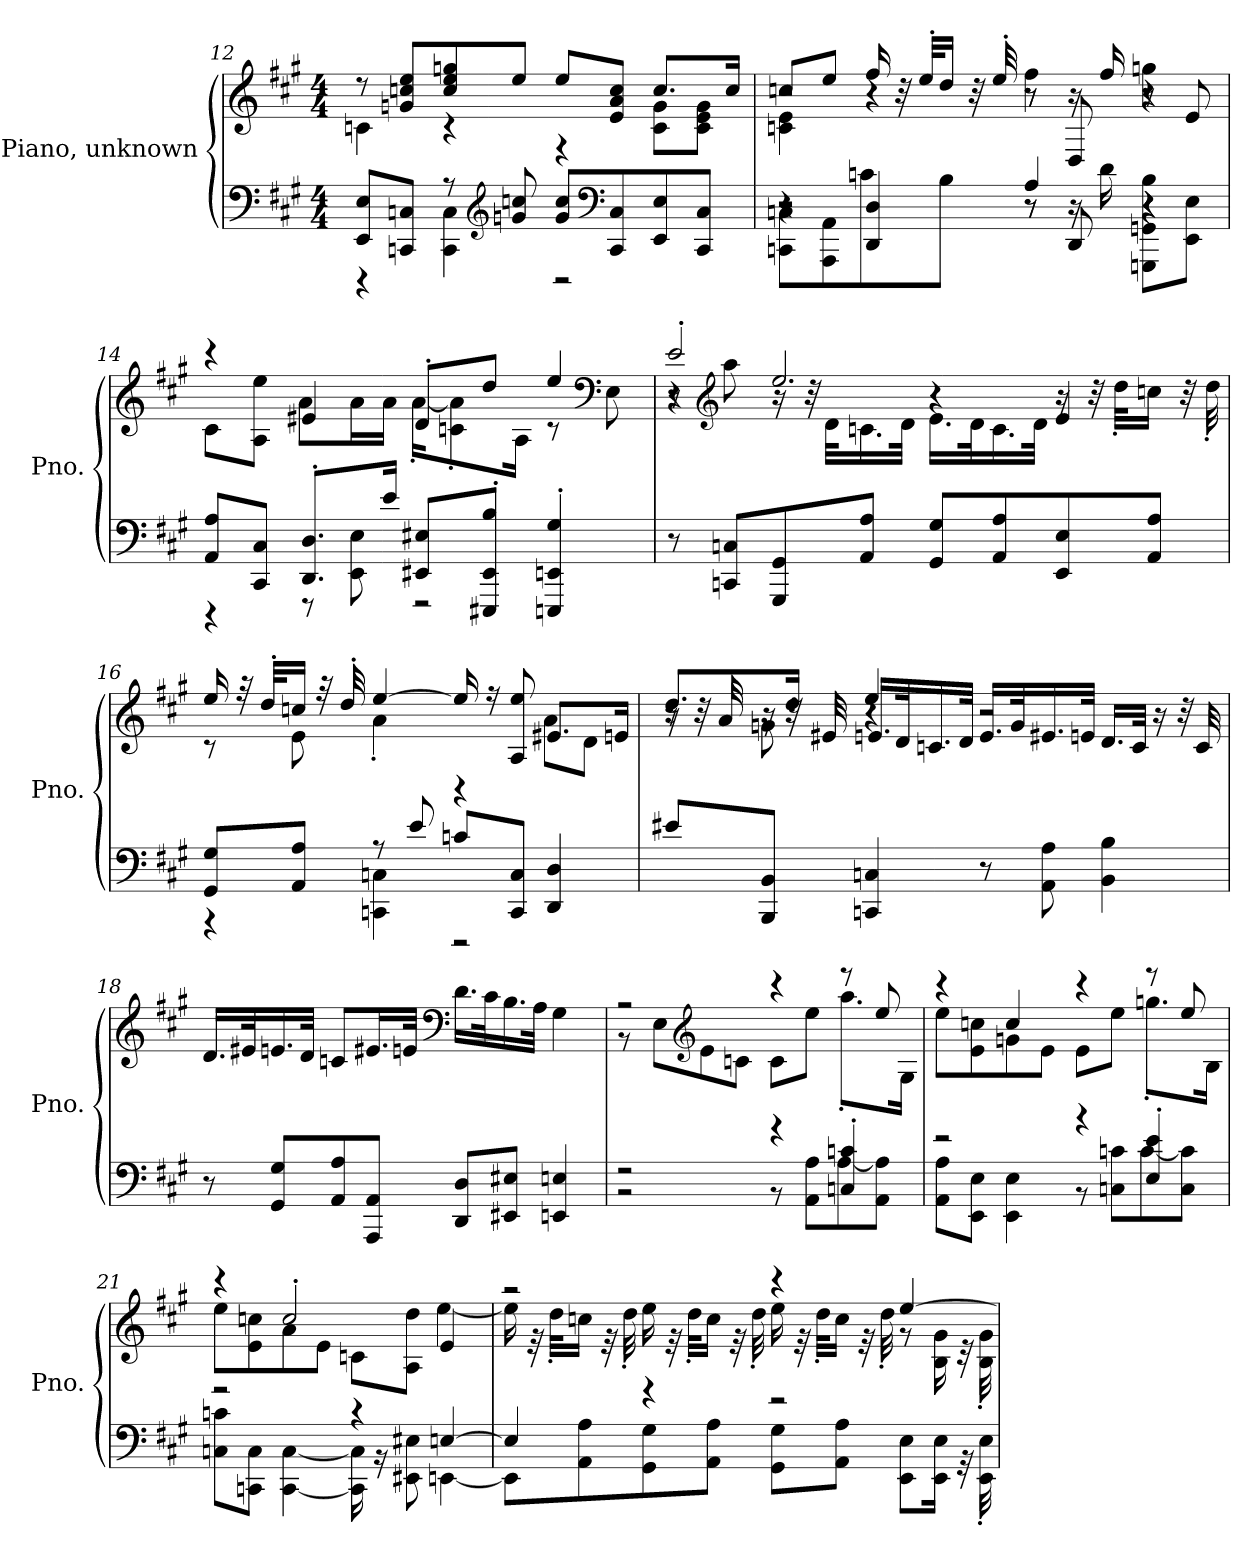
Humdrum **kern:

**kern	**kern
*part1	*part1
*staff2	*staff1
*I"Piano, unknown	*
*I'Pno.	*
!!LO:LB:g=z
*clefF4	*clefG2
*k[f#c#g#]	*k[f#c#g#]
*M4/4	*M4/4
=12	=12
*^	*^
8EE/ 8E/L	4r	8r	4cn\
8CCn/ 8Cn/J	.	8gn/ 8ccn/ 8ee/L	.
8r	4CC\ 4C\	8cc/ 8ee/ 8ggn/	4r
*clefG2	*	*	*
8gn/ 8ccn/	.	8ee/J	.
8g/ 8cc/L	2r	8ee/L	4r
*clefF4	*	*	*
8CC/ 8C/	.	8e/ 8a/ 8cc/J	.
8EE/ 8E/	.	8.cc/L	8c\ 8g\L
8CC/ 8C/J	.	.	8c\ 8e\ 8g\J
.	.	16cc/Jk	.
=13	=13	=13	=13
*	*^	*	*^
4r	8CCn\ 8Cn\L	2r	8ccn/L	4cn\ 4e\	2r
.	8AAA\ 8AA\	.	8ee/J	.	.
4DD/ 4D/	8cn\	.	16ff#/	4r	.
.	.	.	32r	.	.
.	.	.	32ee'/KLL	.	.
.	8B\J	.	16dd/JJ	.	.
.	.	.	32r	.	.
.	.	.	32ee'/	.	.
4A/	8r	8r	8r	4ff#\	8r
.	16r	8DD/	16r	.	8D/
.	16d\	.	16ff#/	.	.
4r	8GGGn\ 8GGn\ 8B\L	4r	8r	4ggn\	4r
.	8EE\ 8E\J	.	8e/	.	.
*	*v	*v	*	*	*
*	*	*	*v	*v
!!LO:PB:g=z
=14	=14	=14	=14
8AA/ 8A/L	4r	4r	8c#\L
8CC#/ 8C#/J	.	.	8A\ 8ee\J
8.DD/' 8.D/'L	8r	4e#X/	8a\L
.	8EE\ 8E\	.	16a\L
16e/Jk	.	.	16a\JJ
8EE#X/ 8E#X/L	2r	8d'/L	[16a'\KL
.	.	.	8cn\' 8a\]'
8EEE#X/' 8EE#/' 8B/'J	.	8dd/J	.
.	.	.	16A\Jk
4EEEn/' 4EEn/' 4G#/'	.	4ee/	8r
*	*	*clefF4	*
.	.	.	8E\
*v	*v	*	*
=15	=15	=15
*	*	*^
8r	4r	8r	2e'/
*	*clefG2	*	*
8CCn/ 8Cn/L	.	8aa\	.
8GGG#/ 8GG#/	2.ee/	16r	.
.	.	32r	.
.	.	32d\KLL	.
8AA/ 8A/J	.	16.cn\	.
.	.	32d\JJk	.
8GG#/ 8G#/L	.	16.e\LL	4r
.	.	32d\K	.
8AA/ 8A/	.	16.c\	.
.	.	32d\JJk	.
8EE/ 8E/	.	16r	4e/
.	.	32r	.
.	.	32dd'\KLL	.
8AA/ 8A/J	.	16ccn\JJ	.
.	.	32r	.
.	.	32dd'\	.
*	*	*v	*v
!!LO:LB:g=z
=16	=16	=16
*^	*	*
8GG#/ 8G#/L	4r	16ee/	8r
.	.	32r	.
.	.	32dd'/KLL	.
8AA/ 8A/J	.	16ccn/JJ	8e\
.	.	32r	.
.	.	32dd'/	.
8r	4CCn\ 4Cn\	[4ee/	4a'\
8e/	.	.	.
8cn/L	2r	16ee/]	4r
.	.	16r	.
8CC/ 8C/J	.	8A/ 8ee/	.
4DD/ 4D/	.	8.e#X/L	8a\L
.	.	.	8d\J
.	.	16en/Jk	.
*v	*v	*	*
!!LO:LB:g=z
=17	=17	=17
*	*	*^
8e#X/L	8.dd/L	8r	16r
.	.	.	32r
.	.	.	32a/
8BBB/ 8BB/J	.	8gn\	16r
.	16dd/Jk	.	32r
.	.	.	32e#X/
4CCn/ 4Cn/	4ee/	4r	16.en/LL
.	.	.	32d/K
.	.	.	16.cn/
.	.	.	32d/JJk
8r	2r	2r	16.e/LL
.	.	.	32g/K
8AA\ 8A\	.	.	16.e#X/
.	.	.	32en/JJk
4BB\ 4B\	.	.	16.d/LL
.	.	.	32c/JJk
.	.	.	16r
.	.	.	32r
.	.	.	32c/
*	*v	*v	*v
!!LO:LB:g=z
=18	=18
8r	16.d/LL
.	32e#X/K
8GG#/ 8G#/L	16.en/
.	32d/JJk
8AA/ 8A/	8cn/L
8AAA/ 8AA/J	16.e#X/L
.	32en/JJk
*	*clefF4
8DD/ 8D/L	16.d\LL
.	32c\K
8EE#X/ 8E#X/J	16.B\
.	32A\JJk
4EEn/ 4En/	4G#\
=19	=19
*^	*^
2r	2r	2r	8r
.	.	.	8E\L
*	*	*clefG2	*
.	.	.	8e\
.	.	.	8cn\J
4r	8r	4r	8c\L
.	8AA\ 8A\L	.	8ee\J
4Cn/' 4cn/'	[8A\	8r	8.aa'\L
.	8AA\ 8A\]J	8ee/	.
.	.	.	16G#\Jk
!!LO:LB:g=z	!!
=20	=20	=20	=20
2r	8AA\ 8A\L	4r	8ee\L
.	8EE\ 8E\J	.	8e\ 8ccn\
.	4EE\ 4E\	4cc/	8gn\
.	.	.	8e\J
4r	8r	4r	8e\L
.	8Cn\ 8cn\L	.	8ee\J
4E/' 4e/'	[8c\	8r	8.ggn'\L
.	8C\ 8c\]J	8ee/	.
.	.	.	16B\Jk
=21	=21	=21	=21
2r	8Cn\ 8cn\L	4r	8ee\L
.	8CCn\ 8C\J	.	8e\ 8ccn\
.	[4CC\ [4C\	2cc'/	8a\
.	.	.	8e\J
4r	16CC\] 16C\]	.	8cn\L
.	16r	.	.
.	8EE#X\ 8E#X\	.	8A\ 8dd\J
[4En/	[4EEn\	4e/	[4ee\
!!LO:LB:g=z	!!
=22	=22	=22	=22
4E/]	8EE\L]	2r	16ee\]
.	.	.	32r
.	.	.	32dd'\KLL
.	8AA\ 8A\	.	16ccn\JJ
.	.	.	32r
.	.	.	32dd'\
4r	8GG#\ 8G#\	.	16ee\
.	.	.	32r
.	.	.	32dd'\KLL
.	8AA\ 8A\J	.	16cc\JJ
.	.	.	32r
.	.	.	32dd'\
2r	8GG#\ 8G#\L	4r	16ee\
.	.	.	32r
.	.	.	32dd'\KLL
.	8AA\ 8A\J	.	16cc\JJ
.	.	.	32r
.	.	.	32dd'\
.	8EE\ 8E\L	[4ee/	8r
.	16EE\ 16E\Jk	.	16B\ 16g#\
.	32r	.	32r
.	32EE\' 32E\'	.	32B\' 32g#\'
*v	*v	*	*
*	*v	*v
=	=
*-	*-
